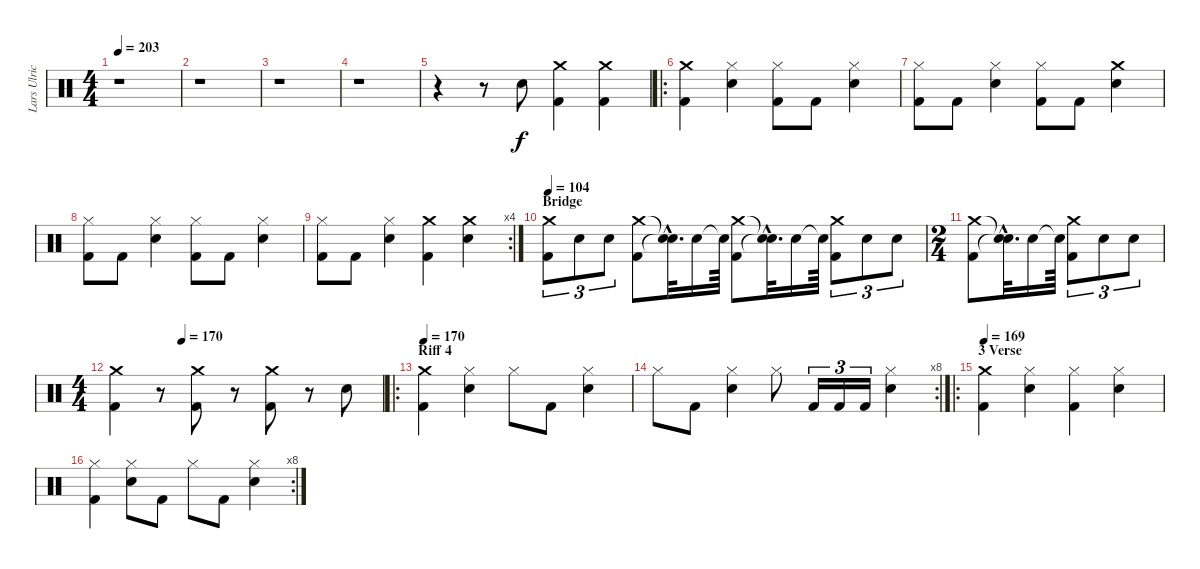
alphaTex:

\track ("Lars Ulrich (Drums)" "Lars Ulric") {instrument percussion}
\staff {score}
\articulation defaults
\ts (4 4)
\tempo 203
\clef neutral
\ks c
r.1{dy f} |
r.1 |
r.1 |
r.1 |
r.4 r.8 "Snare (hit) 2".8 ("Kick (hit) 2" "Crash medium (hit)").4 ("Kick (hit) 2" "Crash medium (hit)").4 |
\ro
("Kick (hit) 2" "Crash medium (hit)").4 ("Hi-Hat (closed)" "Snare (hit) 2").4 ("Kick (hit) 2" "Hi-Hat (closed)").8 "Kick (hit) 2".8 ("Snare (hit) 2" "Hi-Hat (closed)").4 |
("Hi-Hat (closed)" "Kick (hit) 2").8 "Kick (hit) 2".8 ("Snare (hit) 2" "Hi-Hat (closed)").4 ("Hi-Hat (closed)" "Kick (hit) 2").8 "Kick (hit) 2".8 ("Crash medium (hit)" "Snare (hit) 2").4 |
("Hi-Hat (closed)" "Kick (hit) 2").8 "Kick (hit) 2".8 ("Snare (hit) 2" "Hi-Hat (closed)").4 ("Hi-Hat (closed)" "Kick (hit) 2").8 "Kick (hit) 2".8 ("Snare (hit) 2" "Hi-Hat (closed)").4 |
\rc 4
("Hi-Hat (closed)" "Kick (hit) 2").8 "Kick (hit) 2".8 ("Snare (hit) 2" "Hi-Hat (closed)").4 ("Crash medium (hit)" "Kick (hit) 2").4 ("Crash medium (hit)" "Snare (hit) 2").4 |
\section ("" "Bridge")
\tempo 104
("Crash medium (hit)" "Kick (hit) 2").8{tu (3 2)} "Snare (hit) 2".8{tu (3 2)} "Snare (hit) 2".8{tu (3 2)} ("Crash medium (hit)" "Kick (hit) 2").8 ("Snare (hit)"{hac t} "Snare (hit)"{hac t}).32{d} "Snare (hit) 2".16 "Snare (hit)"{t}.64 ("Crash medium (hit)" "Kick (hit) 2").8 ("Snare (hit)"{hac t} "Snare (hit)"{hac t}).32{d} "Snare (hit) 2".16 "Snare (hit)"{t}.64 ("Crash medium (hit)" "Kick (hit) 2").8{tu (3 2)} "Snare (hit) 2".8{tu (3 2)} "Snare (hit) 2".8{tu (3 2)} |
\ts (2 4)
("Kick (hit) 2" "Crash medium (hit)").8 ("Snare (hit)"{hac t} "Snare (hit)"{hac t}).32{d} "Snare (hit) 2".16 "Snare (hit)"{t}.64 ("Kick (hit) 2" "Crash medium (hit)").8{tu (3 2)} "Snare (hit) 2".8{tu (3 2)} "Snare (hit) 2".8{tu (3 2)} |
\ts (4 4)
\tempo (170 0.25)
("Crash medium (hit)" "Kick (hit) 2").4 r.8 ("Kick (hit) 2" "Crash medium (hit)").8 r.8 ("Crash medium (hit)" "Kick (hit) 2").8 r.8 "Snare (hit) 2".8 |
\ro
\section ("" "Riff 4")
\tempo 170
("Kick (hit) 2" "Crash medium (hit)").4 ("Hi-Hat (closed)" "Snare (hit) 2").4 "Hi-Hat (closed)".8 "Kick (hit) 2".8 ("Snare (hit) 2" "Hi-Hat (closed)").4 |
\rc 8 "Hi-Hat (closed)".8 "Kick (hit) 2".8
("Snare (hit) 2" "Hi-Hat (closed)").4 "Hi-Hat (closed)".8 "Kick (hit) 2".16{tu (3 2)} "Kick (hit) 2".16{tu (3 2)} "Kick (hit) 2".16{tu (3 2)} ("Snare (hit) 2" "Hi-Hat (closed)").4 |
\ro
\section ("" "3 Verse")
\tempo 169
("Kick (hit) 2" "Crash medium (hit)").4 ("Hi-Hat (closed)" "Snare (hit) 2").4 ("Hi-Hat (closed)" "Kick (hit) 2").4 ("Snare (hit) 2" "Hi-Hat (closed)").4 |
\rc 8
("Hi-Hat (closed)" "Kick (hit) 2").4 ("Snare (hit) 2" "Hi-Hat (closed)").8 "Kick (hit) 2".8 "Hi-Hat (closed)".8 "Kick (hit) 2".8 ("Snare (hit) 2" "Hi-Hat (closed)").4
